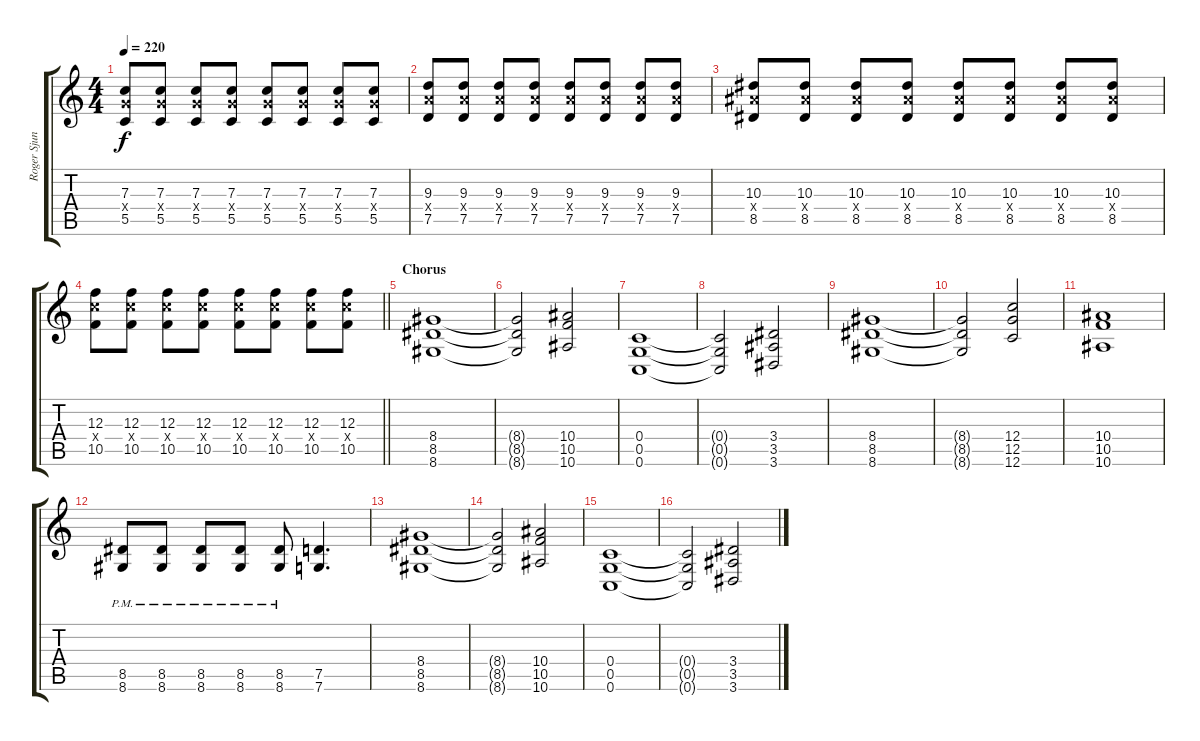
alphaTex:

\track ("Roger Sjunneson" "Roger Sjun") {instrument distortionguitar}
\staff {score tabs}
\tuning (D4 A3 F3 C3 G2 C2) {hide}
\ts (4 4)
\tempo 220
\clef g2
\ks c
(7.3 7.4{x} 5.5).8{dy f} (7.3 7.4{x} 5.5).8 (7.3 7.4{x} 5.5).8 (7.3 7.4{x} 5.5).8 (7.3 7.4{x} 5.5).8 (7.3 7.4{x} 5.5).8 (7.3 7.4{x} 5.5).8 (7.3 7.4{x} 5.5).8 |
(9.3 9.4{x} 7.5).8 (9.3 9.4{x} 7.5).8 (9.3 9.4{x} 7.5).8 (9.3 9.4{x} 7.5).8 (9.3 9.4{x} 7.5).8 (9.3 9.4{x} 7.5).8 (9.3 9.4{x} 7.5).8 (9.3 9.4{x} 7.5).8 |
(10.3 10.4{x} 8.5).8 (10.3 10.4{x} 8.5).8 (10.3 10.4{x} 8.5).8 (10.3 10.4{x} 8.5).8 (10.3 10.4{x} 8.5).8 (10.3 10.4{x} 8.5).8 (10.3 10.4{x} 8.5).8 (10.3 10.4{x} 8.5).8 |
\barLineRight lightlight
(12.3 12.4{x} 10.5).8 (12.3 12.4{x} 10.5).8 (12.3 12.4{x} 10.5).8 (12.3 12.4{x} 10.5).8 (12.3 12.4{x} 10.5).8 (12.3 12.4{x} 10.5).8 (12.3 12.4{x} 10.5).8 (12.3 12.4{x} 10.5).8 |
\section ("" "Chorus")
(8.4 8.5 8.6).1 |
(8.4{t} 8.5{t} 8.6{t}).2 (10.4 10.5 10.6).2 |
(0.4 0.5 0.6).1 |
(0.4{t} 0.5{t} 0.6{t}).2 (3.4 3.5 3.6).2 |
(8.4 8.5 8.6).1 |
(8.4{t} 8.5{t} 8.6{t}).2 (12.4 12.5 12.6).2 |
(10.4 10.5 10.6).1 |
(8.5{pm} 8.6{pm}).8 (8.5{pm} 8.6{pm}).8 (8.5{pm} 8.6{pm}).8 (8.5{pm} 8.6{pm}).8 (8.5{pm} 8.6{pm}).8 (7.5 7.6).4{d} |
(8.4 8.5 8.6).1 |
(8.4{t} 8.5{t} 8.6{t}).2 (10.4 10.5 10.6).2 |
(0.4 0.5 0.6).1 |
(0.4{t} 0.5{t} 0.6{t}).2 (3.4 3.5 3.6).2
